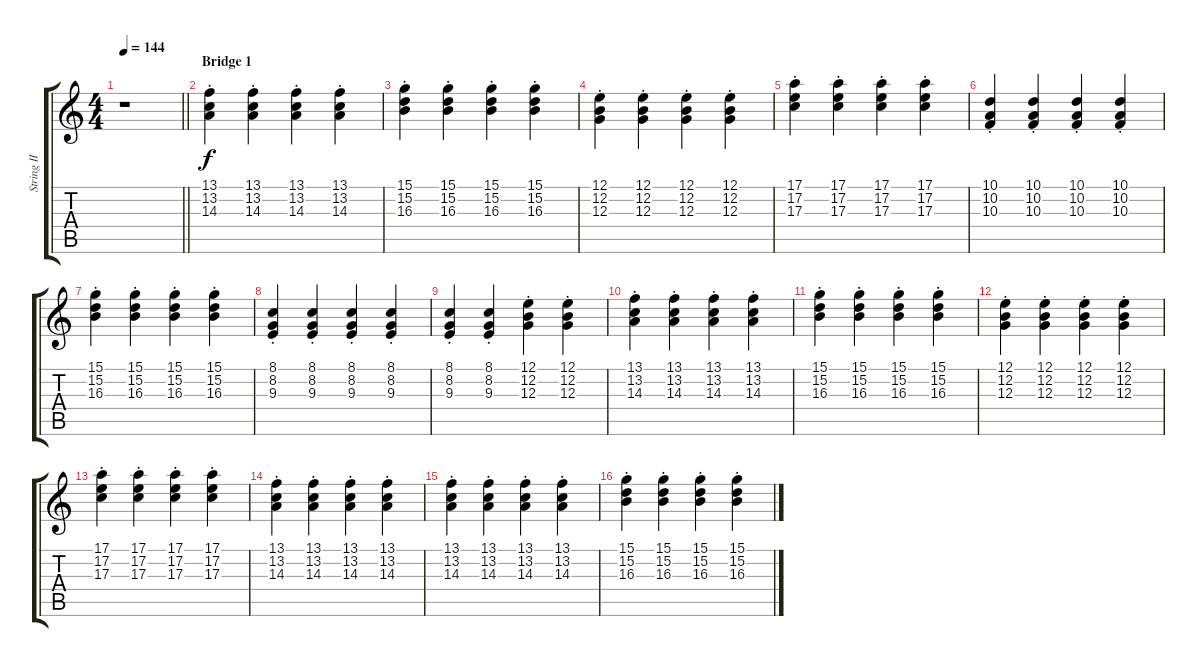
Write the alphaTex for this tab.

\track ("String II" "String II") {instrument stringensemble1}
\staff {score tabs}
\tuning (E4 B3 G3 D3 A2 E2) {hide}
\ts (4 4)
\tempo 144
\clef g2
\barLineRight lightlight
\ks c
r.1{dy mp} |
\section ("" "Bridge 1")
(13.1{st} 13.2{st} 14.3{st}).4{dy f volume 8 instrument stringensemble1} (13.1{st} 13.2{st} 14.3{st}).4 (13.1{st} 13.2{st} 14.3{st}).4 (13.1{st} 13.2{st} 14.3{st}).4 |
(15.1{st} 15.2{st} 16.3{st}).4 (15.1{st} 15.2{st} 16.3{st}).4 (15.1{st} 15.2{st} 16.3{st}).4 (15.1{st} 15.2{st} 16.3{st}).4 |
(12.1{st} 12.2{st} 12.3{st}).4 (12.1{st} 12.2{st} 12.3{st}).4 (12.1{st} 12.2{st} 12.3{st}).4 (12.1{st} 12.2{st} 12.3{st}).4 |
(17.1{st} 17.2{st} 17.3{st}).4 (17.1{st} 17.2{st} 17.3{st}).4 (17.1{st} 17.2{st} 17.3{st}).4 (17.1{st} 17.2{st} 17.3{st}).4 |
(10.1{st} 10.2{st} 10.3{st}).4 (10.1{st} 10.2{st} 10.3{st}).4 (10.1{st} 10.2{st} 10.3{st}).4 (10.1{st} 10.2{st} 10.3{st}).4 |
(15.1{st} 15.2{st} 16.3{st}).4 (15.1{st} 15.2{st} 16.3{st}).4 (15.1{st} 15.2{st} 16.3{st}).4 (15.1{st} 15.2{st} 16.3{st}).4 |
(8.1{st} 8.2{st} 9.3{st}).4 (8.1{st} 8.2{st} 9.3{st}).4 (8.1{st} 8.2{st} 9.3{st}).4 (8.1{st} 8.2{st} 9.3{st}).4 |
(8.1{st} 8.2{st} 9.3{st}).4 (8.1{st} 8.2{st} 9.3{st}).4 (12.1{st} 12.2{st} 12.3{st}).4 (12.1{st} 12.2{st} 12.3{st}).4 |
(13.1{st} 13.2{st} 14.3{st}).4 (13.1{st} 13.2{st} 14.3{st}).4 (13.1{st} 13.2{st} 14.3{st}).4 (13.1{st} 13.2{st} 14.3{st}).4 |
(15.1{st} 15.2{st} 16.3{st}).4 (15.1{st} 15.2{st} 16.3{st}).4 (15.1{st} 15.2{st} 16.3{st}).4 (15.1{st} 15.2{st} 16.3{st}).4 |
(12.1{st} 12.2{st} 12.3{st}).4 (12.1{st} 12.2{st} 12.3{st}).4 (12.1{st} 12.2{st} 12.3{st}).4 (12.1{st} 12.2{st} 12.3{st}).4 |
(17.1{st} 17.2{st} 17.3{st}).4 (17.1{st} 17.2{st} 17.3{st}).4 (17.1{st} 17.2{st} 17.3{st}).4 (17.1{st} 17.2{st} 17.3{st}).4 |
(13.1{st} 13.2{st} 14.3{st}).4 (13.1{st} 13.2{st} 14.3{st}).4 (13.1{st} 13.2{st} 14.3{st}).4 (13.1{st} 13.2{st} 14.3{st}).4 |
(13.1{st} 13.2{st} 14.3{st}).4 (13.1{st} 13.2{st} 14.3{st}).4 (13.1{st} 13.2{st} 14.3{st}).4 (13.1{st} 13.2{st} 14.3{st}).4 |
(15.1{st} 15.2{st} 16.3{st}).4 (15.1{st} 15.2{st} 16.3{st}).4 (15.1{st} 15.2{st} 16.3{st}).4 (15.1{st} 15.2{st} 16.3{st}).4
